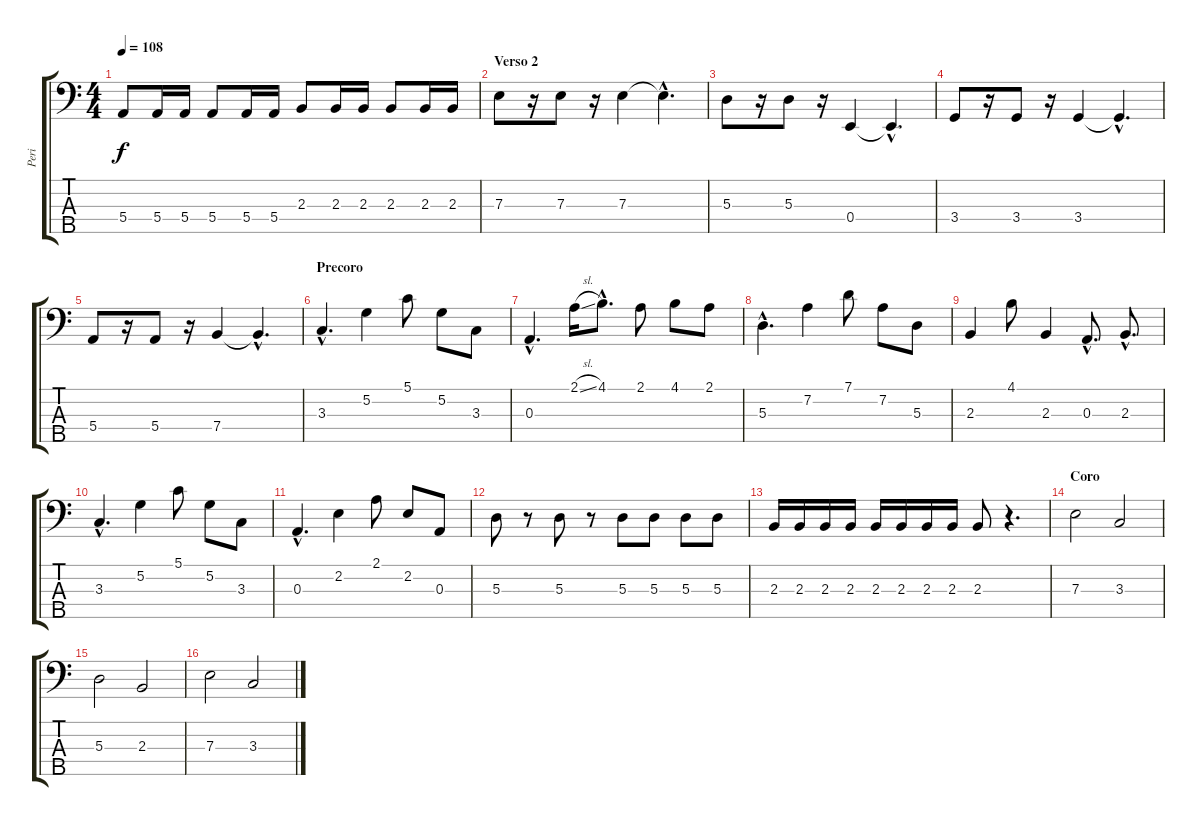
\track ("Peri" "Peri") {instrument electricbassfinger}
\staff {score tabs}
\tuning (G2 D2 A1 E1 B0) {hide}
\ts (4 4)
\tempo 108
\clef f4
\ks c
5.4.8{dy f} 5.4.16 5.4.16 5.4.8 5.4.16 5.4.16 2.3.8 2.3.16 2.3.16 2.3.8 2.3.16 2.3.16 |
\section ("" "Verso 2")
7.3.8 r.16 7.3.8 r.16 7.3.4 7.3{hac t}.4{d} |
5.3.8 r.16 5.3.8 r.16 0.4.4 0.4{hac t}.4{d} |
3.4.8 r.16 3.4.8 r.16 3.4.4 3.4{hac t}.4{d} |
5.4.8 r.16 5.4.8 r.16 7.4.4 7.4{hac t}.4{d} |
\section ("" "Precoro")
3.3{hac}.4{d} 5.2.4 5.1.8 5.2.8 3.3.8 |
0.3{hac}.4{d} 2.1{sl}.16 4.1{hac}.8{d} 2.1.8 4.1.8 2.1.8 |
5.3{hac}.4{d} 7.2.4 7.1.8 7.2.8 5.3.8 |
2.3.4 4.1.8 2.3.4 0.3{hac}.8{d} 2.3{hac}.8{d} |
3.3{hac}.4{d} 5.2.4 5.1.8 5.2.8 3.3.8 |
0.3{hac}.4{d} 2.2.4 2.1.8 2.2.8 0.3.8 |
5.3.8 r.8 5.3.8 r.8 5.3.8 5.3.8 5.3.8 5.3.8 |
2.3.16 2.3.16 2.3.16 2.3.16 2.3.16 2.3.16 2.3.16 2.3.16 2.3.8 r.4{d} |
\section ("" "Coro")
7.3.2 3.3.2 |
5.3.2 2.3.2 |
7.3.2 3.3.2
